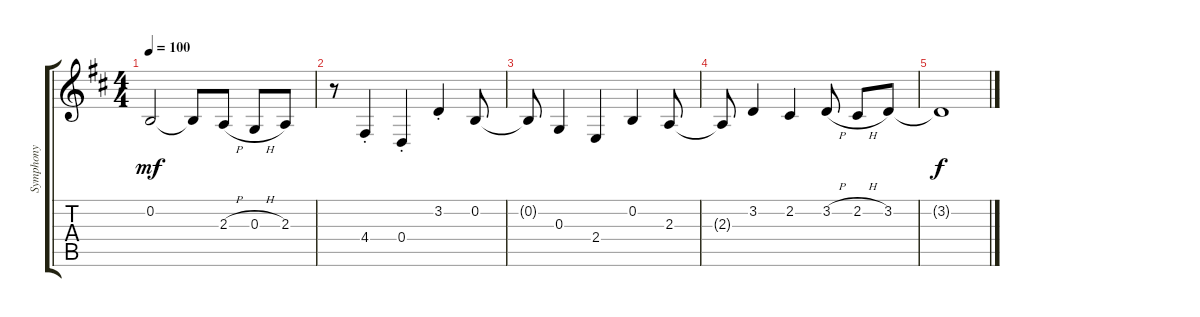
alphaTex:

\track ("Symphony" "Symphony") {instrument stringensemble1}
\staff {score tabs}
\tuning (E4 B3 G3 D3 A2 E2) {hide}
\ts (4 4)
\tempo 100
\clef g2
\ks d
0.2.2{dy mf} 0.2{t}.8 2.3{h}.8 0.3{h}.8 2.3.8 |
r.8 4.4{st}.4 0.4{st}.4 3.2{st}.4 0.2.8 |
0.2{t}.8 0.3.4 2.4.4 0.2.4 2.3.8 |
2.3{t}.8 3.2.4 2.2.4 3.2{h}.8 2.2{h}.8 3.2.8 |
3.2{t}.1{dy f}
